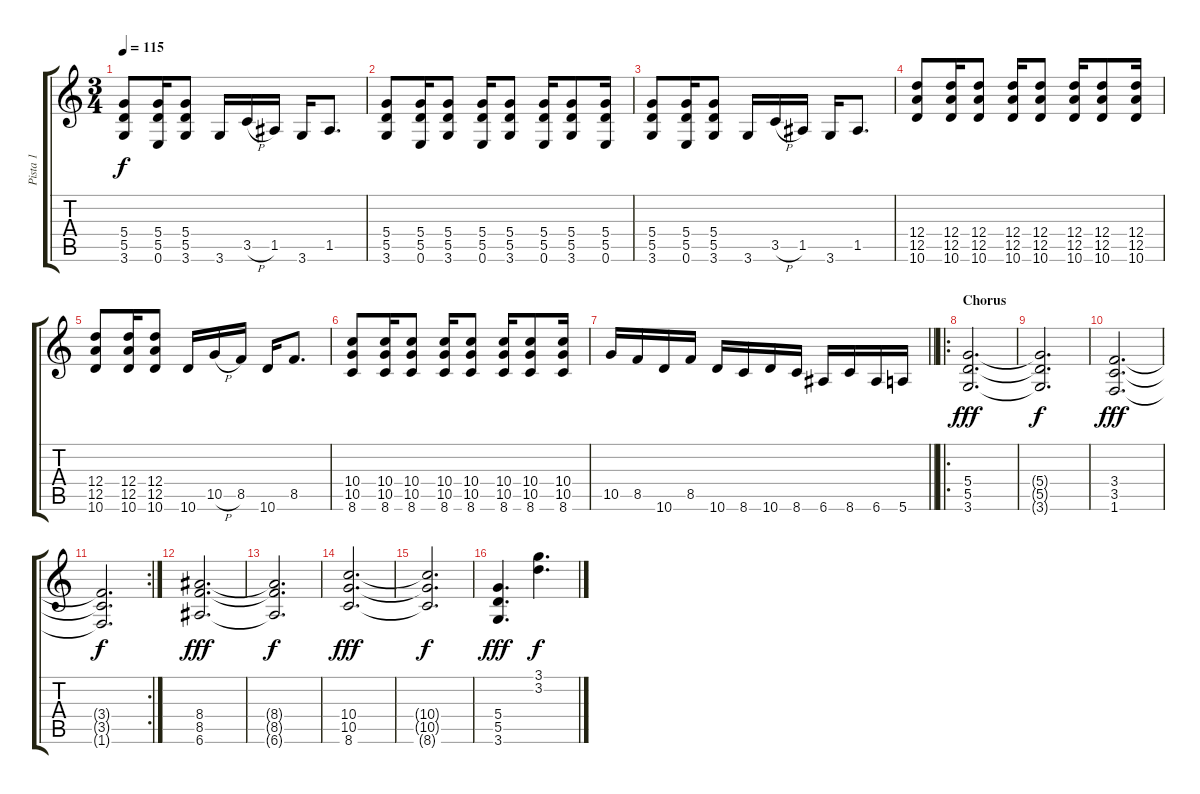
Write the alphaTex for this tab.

\track ("Pista 1" "Pista 1") {instrument distortionguitar}
\staff {score tabs}
\tuning (E4 B3 G3 D3 A2 E2) {hide}
\ts (3 4)
\tempo 115
\clef g2
\ks c
(5.4 5.5 3.6).8{dy f} (5.4 5.5 0.6).16 (5.4 5.5 3.6).8 3.6.16 3.5{h}.16 1.5.16 3.6.16 1.5.8{d} |
(5.4 5.5 3.6).8 (5.4 5.5 0.6).16 (5.4 5.5 3.6).8 (5.4 5.5 0.6).16 (5.4 5.5 3.6).8 (5.4 5.5 0.6).16 (5.4 5.5 3.6).8 (5.4 5.5 0.6).16 |
(5.4 5.5 3.6).8 (5.4 5.5 0.6).16 (5.4 5.5 3.6).8 3.6.16 3.5{h}.16 1.5.16 3.6.16 1.5.8{d} |
(12.4 12.5 10.6).8 (12.4 12.5 10.6).16 (12.4 12.5 10.6).8 (12.4 12.5 10.6).16 (12.4 12.5 10.6).8 (12.4 12.5 10.6).16 (12.4 12.5 10.6).8 (12.4 12.5 10.6).16 |
(12.4 12.5 10.6).8 (12.4 12.5 10.6).16 (12.4 12.5 10.6).8 10.6.16 10.5{h}.16 8.5.16 10.6.16 8.5.8{d} |
(10.4 10.5 8.6).8 (10.4 10.5 8.6).16 (10.4 10.5 8.6).8 (10.4 10.5 8.6).16 (10.4 10.5 8.6).8 (10.4 10.5 8.6).16 (10.4 10.5 8.6).8 (10.4 10.5 8.6).16 |
\barLineRight lightlight
10.5.16 8.5.16 10.6.16 8.5.16 10.6.16 8.6.16 10.6.16 8.6.16 6.6.16 8.6.16 6.6.16 5.6.16 |
\ro
\section ("" "Chorus")
(5.4 5.5 3.6).2{d dy fff} |
(5.4{t} 5.5{t} 3.6{t}).2{d dy f} |
(3.4 3.5 1.6).2{d dy fff} |
\rc 2
(3.4{t} 3.5{t} 1.6{t}).2{d dy f} |
(8.4 8.5 6.6).2{d dy fff} |
(8.4{t} 8.5{t} 6.6{t}).2{d dy f} |
(10.4 10.5 8.6).2{d dy fff} |
(10.4{t} 10.5{t} 8.6{t}).2{d dy f} |
(5.4 5.5 3.6).4{d dy fff} (3.1 3.2).4{d dy f}
